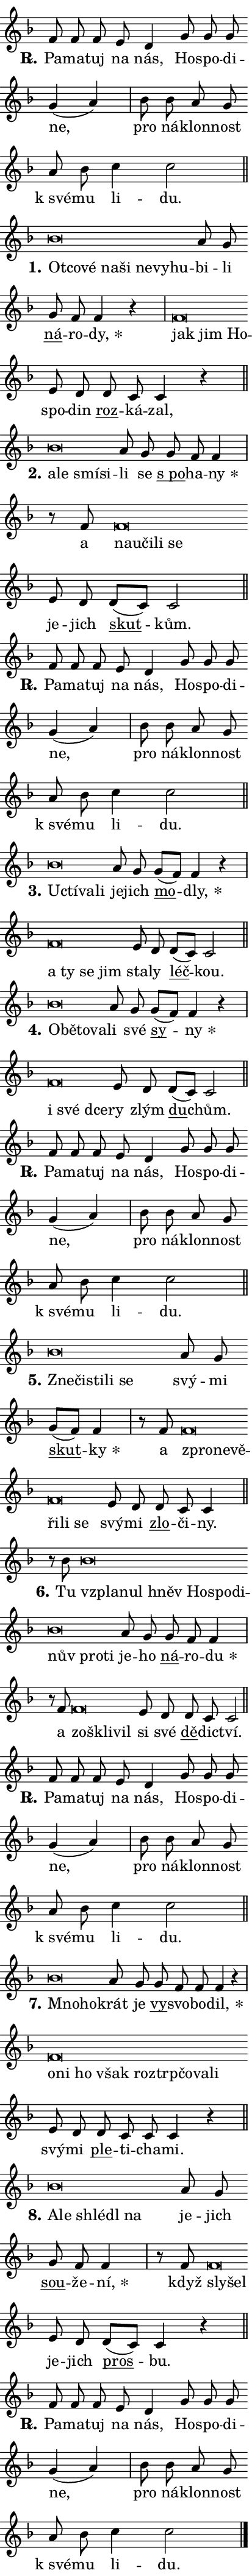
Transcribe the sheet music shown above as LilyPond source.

\version "2.24.0"
\header { tagline = "" }
\paper {
  indent = 0\cm
  top-margin = 0\cm
  right-margin = 0.13\cm % to fit lyric hyphens
  bottom-margin = 0\cm
  left-margin = 0\cm
  paper-width = 7\cm
  page-breaking = #ly:one-page-breaking
  system-system-spacing.basic-distance = #11
  score-system-spacing.basic-distance = #11
  ragged-last = ##f
}


%% Author: Thomas Morley
%% https://lists.gnu.org/archive/html/lilypond-user/2020-05/msg00002.html
#(define (line-position grob)
"Returns position of @var[grob} in current system:
   @code{'start}, if at first time-step
   @code{'end}, if at last time-step
   @code{'middle} otherwise
"
  (let* ((col (ly:item-get-column grob))
         (ln (ly:grob-object col 'left-neighbor))
         (rn (ly:grob-object col 'right-neighbor))
         (col-to-check-left (if (ly:grob? ln) ln col))
         (col-to-check-right (if (ly:grob? rn) rn col))
         (break-dir-left
           (and
             (ly:grob-property col-to-check-left 'non-musical #f)
             (ly:item-break-dir col-to-check-left)))
         (break-dir-right
           (and
             (ly:grob-property col-to-check-right 'non-musical #f)
             (ly:item-break-dir col-to-check-right))))
        (cond ((eqv? 1 break-dir-left) 'start)
              ((eqv? -1 break-dir-right) 'end)
              (else 'middle))))

#(define (tranparent-at-line-position vctor)
  (lambda (grob)
  "Relying on @code{line-position} select the relevant enry from @var{vctor}.
Used to determine transparency,"
    (case (line-position grob)
      ((end) (not (vector-ref vctor 0)))
      ((middle) (not (vector-ref vctor 1)))
      ((start) (not (vector-ref vctor 2))))))

noteHeadBreakVisibility =
#(define-music-function (break-visibility)(vector?)
"Makes @code{NoteHead}s transparent relying on @var{break-visibility}"
#{
  \override NoteHead.transparent =
    #(tranparent-at-line-position break-visibility)
#})

#(define delete-ledgers-for-transparent-note-heads
  (lambda (grob)
    "Reads whether a @code{NoteHead} is transparent.
If so this @code{NoteHead} is removed from @code{'note-heads} from
@var{grob}, which is supposed to be @code{LedgerLineSpanner}.
As a result ledgers are not printed for this @code{NoteHead}"
    (let* ((nhds-array (ly:grob-object grob 'note-heads))
           (nhds-list
             (if (ly:grob-array? nhds-array)
                 (ly:grob-array->list nhds-array)
                 '()))
           ;; Relies on the transparent-property being done before
           ;; Staff.LedgerLineSpanner.after-line-breaking is executed.
           ;; This is fragile ...
           (to-keep
             (remove
               (lambda (nhd)
                 (ly:grob-property nhd 'transparent #f))
               nhds-list)))
      ;; TODO find a better method to iterate over grob-arrays, similiar
      ;; to filter/remove etc for lists
      ;; For now rebuilt from scratch
      (set! (ly:grob-object grob 'note-heads)  '())
      (for-each
        (lambda (nhd)
          (ly:pointer-group-interface::add-grob grob 'note-heads nhd))
        to-keep))))

squashNotes = {
  \override NoteHead.X-extent = #'(-0.2 . 0.2)
  \override NoteHead.Y-extent = #'(-0.75 . 0)
  \override NoteHead.stencil =
    #(lambda (grob)
       (let ((pos (ly:grob-property grob 'staff-position)))
         (begin
           (if (< pos -7) (display "ERROR: Lower brevis then expected\n") (display "OK: Expected brevis position\n"))
           (if (<= pos -6) ly:text-interface::print ly:note-head::print))))
}
unSquashNotes = {
  \revert NoteHead.X-extent
  \revert NoteHead.Y-extent
  \revert NoteHead.stencil
}

hideNotes = \noteHeadBreakVisibility #begin-of-line-visible
unHideNotes = \noteHeadBreakVisibility #all-visible

% work-around for resetting accidentals
% https://lilypond.org/doc/v2.23/Documentation/notation/displaying-rhythms#unmetered-music
cadenzaMeasure = {
  \cadenzaOff
  \partial 1024 s1024
  \cadenzaOn
}

#(define-markup-command (accent layout props text) (markup?)
  "Underline accented syllable"
  (interpret-markup layout props
    #{\markup \override #'(offset . 4.3) \underline { #text }#}))

responsum = \markup \concat {
  "R" \hspace #-1.05 \path #0.1 #'((moveto 0 0.07) (lineto 0.9 0.8)) \hspace #0.05 "."
}

spaceSize = #0.6828661417322834 % exact space size for TeX Gyre Schola

\layout {
  \context {
    \Staff
    \remove "Time_signature_engraver"
    \override LedgerLineSpanner.after-line-breaking = #delete-ledgers-for-transparent-note-heads
  }
  \context {
    \Lyrics {
      \override LyricSpace.minimum-distance = \spaceSize
      \override LyricText.font-name = #"TeX Gyre Schola"
      \override LyricText.font-size = 1
      \override StanzaNumber.font-name = #"TeX Gyre Schola Bold"
      \override StanzaNumber.font-size = 1
    }
  }
  \context {
    \Score 
    \override NoteHead.text =
      #(lambda (grob) 
        (let ((pos (ly:grob-property grob 'staff-position)))
          #{\markup {
            \combine
              \halign #-0.55 \raise #(if (= pos -6) 0 0.5) \override #'(thickness . 2) \draw-line #'(3.2 . 0)
              \musicglyph "noteheads.sM1"
          }#}))
  }
}

% magnetic-lyrics.ily
%
%   written by
%     Jean Abou Samra <jean@abou-samra.fr>
%     Werner Lemberg <wl@gnu.org>
%
%   adapted by
%     Jiri Hon <jiri.hon@gmail.com>
%
% Version 2022-Apr-15

% https://www.mail-archive.com/lilypond-user@gnu.org/msg149350.html

#(define (Left_hyphen_pointer_engraver context)
   "Collect syllable-hyphen-syllable occurrences in lyrics and store
them in properties.  This engraver only looks to the left.  For
example, if the lyrics input is @code{foo -- bar}, it does the
following.

@itemize @bullet
@item
Set the @code{text} property of the @code{LyricHyphen} grob between
@q{foo} and @q{bar} to @code{foo}.

@item
Set the @code{left-hyphen} property of the @code{LyricText} grob with
text @q{foo} to the @code{LyricHyphen} grob between @q{foo} and
@q{bar}.
@end itemize

Use this auxiliary engraver in combination with the
@code{lyric-@/text::@/apply-@/magnetic-@/offset!} hook."
   (let ((hyphen #f)
         (text #f))
     (make-engraver
      (acknowledgers
       ((lyric-syllable-interface engraver grob source-engraver)
        (set! text grob)))
      (end-acknowledgers
       ((lyric-hyphen-interface engraver grob source-engraver)
        ;(when (not (grob::has-interface grob 'lyric-space-interface))
          (set! hyphen grob)));)
      ((stop-translation-timestep engraver)
       (when (and text hyphen)
         (ly:grob-set-object! text 'left-hyphen hyphen))
       (set! text #f)
       (set! hyphen #f)))))

#(define (lyric-text::apply-magnetic-offset! grob)
   "If the space between two syllables is less than the value in
property @code{LyricText@/.details@/.squash-threshold}, move the right
syllable to the left so that it gets concatenated with the left
syllable.

Use this function as a hook for
@code{LyricText@/.after-@/line-@/breaking} if the
@code{Left_@/hyphen_@/pointer_@/engraver} is active."
   (let ((hyphen (ly:grob-object grob 'left-hyphen #f)))
     (when hyphen
       (let ((left-text (ly:spanner-bound hyphen LEFT)))
         (when (grob::has-interface left-text 'lyric-syllable-interface)
           (let* ((common (ly:grob-common-refpoint grob left-text X))
                  (this-x-ext (ly:grob-extent grob common X))
                  (left-x-ext
                   (begin
                     ;; Trigger magnetism for left-text.
                     (ly:grob-property left-text 'after-line-breaking)
                     (ly:grob-extent left-text common X)))
                  ;; `delta` is the gap width between two syllables.
                  (delta (- (interval-start this-x-ext)
                            (interval-end left-x-ext)))
                  (details (ly:grob-property grob 'details))
                  (threshold (assoc-get 'squash-threshold details 0.2)))
             (when (< delta threshold)
               (let* (;; We have to manipulate the input text so that
                      ;; ligatures crossing syllable boundaries are not
                      ;; disabled.  For languages based on the Latin
                      ;; script this is essentially a beautification.
                      ;; However, for non-Western scripts it can be a
                      ;; necessity.
                      (lt (ly:grob-property left-text 'text))
                      (rt (ly:grob-property grob 'text))
                      (is-space (grob::has-interface hyphen 'lyric-space-interface))
                      (space (if is-space " " ""))
                      (extra-delta (if is-space spaceSize 0))
                      ;; Append new syllable.
                      (ltrt-space (if (and (string? lt) (string? rt))
                                (string-append lt space rt)
                                (make-concat-markup (list lt space rt))))
                      ;; Right-align `ltrt` to the right side.
                      (ltrt-space-markup (grob-interpret-markup
                               grob
                               (make-translate-markup
                                (cons (interval-length this-x-ext) 0)
                                (make-right-align-markup ltrt-space)))))
                 (begin
                   ;; Don't print `left-text`.
                   (ly:grob-set-property! left-text 'stencil #f)
                   ;; Set text and stencil (which holds all collected
                   ;; syllables so far) and shift it to the left.
                   (ly:grob-set-property! grob 'text ltrt-space)
                   (ly:grob-set-property! grob 'stencil ltrt-space-markup)
                   (ly:grob-translate-axis! grob (- (- delta extra-delta)) X))))))))))


#(define (lyric-hyphen::displace-bounds-first grob)
   ;; Make very sure this callback isn't triggered too early.
   (let ((left (ly:spanner-bound grob LEFT))
         (right (ly:spanner-bound grob RIGHT)))
     (ly:grob-property left 'after-line-breaking)
     (ly:grob-property right 'after-line-breaking)
     (ly:lyric-hyphen::print grob)))

squashThreshold = #0.4

\layout {
  \context {
    \Lyrics
    \consists #Left_hyphen_pointer_engraver
    \override LyricText.after-line-breaking =
      #lyric-text::apply-magnetic-offset!
    \override LyricHyphen.stencil = #lyric-hyphen::displace-bounds-first
    \override LyricText.details.squash-threshold = \squashThreshold
    \override LyricHyphen.minimum-distance = 0
    \override LyricHyphen.minimum-length = \squashThreshold
  }
}

squashText = \override LyricText.details.squash-threshold = 9999
unSquashText = \override LyricText.details.squash-threshold = \squashThreshold

leftText = \override LyricText.self-alignment-X = #LEFT
unLeftText = \revert LyricText.self-alignment-X

starOffset = #(lambda (grob) 
                (let ((x_offset (ly:self-alignment-interface::aligned-on-x-parent grob)))
                  (if (= x_offset 0) 0 (+ x_offset 1.2))))

star = #(define-music-function (syllable)(string?)
"Append star separator at the end of a syllable"
#{
  \once \override LyricText.X-offset = #starOffset
  \lyricmode { \markup {
    #syllable
    \override #'((font-name . "TeX Gyre Schola Bold")) \hspace #0.2 \lower #0.65 \larger "*"
  } }
#})

starAccent = #(define-music-function (syllable)(string?)
"Append star separator at the end of a syllable and make accent"
#{
  \once \override LyricText.X-offset = #starOffset
  \lyricmode { \markup {
    \accent #syllable
    \override #'((font-name . "TeX Gyre Schola Bold")) \hspace #0.2 \lower #0.65 \larger "*"
  } }
#})

breath = #(define-music-function (syllable)(string?)
"Append breathing indicator at the end of a syllable"
#{
  \lyricmode { \markup { #syllable "+" } }
#})

optionalBreath = #(define-music-function (syllable)(string?)
"Append optional breathing indicator at the end of a syllable"
#{
  \lyricmode { \markup { #syllable "(+)" } }
#})


\score {
    <<
        \new Voice = "melody" { \cadenzaOn \key f \major \relative { f'8 f f e d4 \bar "" g8 g g \bar "" g4( a) \cadenzaMeasure \bar "|" bes8 bes a g \bar "" a bes c4 c2 \cadenzaMeasure \bar "||" \break } }
        \new Lyrics \lyricsto "melody" { \lyricmode { \set stanza = \responsum
Pa -- ma -- tuj na nás, Ho -- spo -- di -- ne, pro ná -- klon -- nost "k své" -- mu li -- du. } }
    >>
    \layout {}
}

\score {
    <<
        \new Voice = "melody" { \cadenzaOn \key f \major \relative { \squashNotes bes'\breve*1/16 \hideNotes \breve*1/16 \bar "" \breve*1/16 \bar "" \breve*1/16 \bar "" \breve*1/16 \bar "" \breve*1/16 \bar "" \breve*1/16 \breve*1/16 \bar "" \unHideNotes \unSquashNotes a8 g \bar "" g f f4 r \cadenzaMeasure \bar "|" \squashNotes f\breve*1/16 \hideNotes \breve*1/16 \breve*1/16 \bar "" \unHideNotes \unSquashNotes e8 d \bar "" d c c4 r \cadenzaMeasure \bar "||" \break } }
        \new Lyrics \lyricsto "melody" { \lyricmode { \set stanza = "1."
\leftText Ot -- \squashText co -- vé na -- ši ne -- vy -- hu -- \unLeftText \unSquashText bi -- li \markup \accent ná -- ro -- \star dy, \leftText jak \squashText jim Ho -- \unLeftText \unSquashText spo -- din \markup \accent roz -- ká -- zal, } }
    >>
    \layout {}
}

\score {
    <<
        \new Voice = "melody" { \cadenzaOn \key f \major \relative { \squashNotes bes'\breve*1/16 \hideNotes \breve*1/16 \bar "" \breve*1/16 \breve*1/16 \bar "" \unHideNotes \unSquashNotes a8 g \bar "" g f f4 \cadenzaMeasure \bar "|" r8 f8 \squashNotes f\breve*1/16 \hideNotes \breve*1/16 \bar "" \breve*1/16 \bar "" \breve*1/16 \breve*1/16 \bar "" \unHideNotes \unSquashNotes e8 d \bar "" d[( c)] c2 \cadenzaMeasure \bar "||" \break } }
        \new Lyrics \lyricsto "melody" { \lyricmode { \set stanza = "2."
\leftText a -- \squashText le smí -- si -- \unLeftText \unSquashText li se \markup \accent "s po" -- ha -- \star ny a \leftText na -- \squashText u -- či -- li se \unLeftText \unSquashText je -- jich \markup \accent skut -- kům. } }
    >>
    \layout {}
}

\score {
    <<
        \new Voice = "melody" { \cadenzaOn \key f \major \relative { f'8 f f e d4 \bar "" g8 g g \bar "" g4( a) \cadenzaMeasure \bar "|" bes8 bes a g \bar "" a bes c4 c2 \cadenzaMeasure \bar "||" \break } }
        \new Lyrics \lyricsto "melody" { \lyricmode { \set stanza = \responsum
Pa -- ma -- tuj na nás, Ho -- spo -- di -- ne, pro ná -- klon -- nost "k své" -- mu li -- du. } }
    >>
    \layout {}
}

\score {
    <<
        \new Voice = "melody" { \cadenzaOn \key f \major \relative { \squashNotes bes'\breve*1/16 \hideNotes \breve*1/16 \bar "" \breve*1/16 \breve*1/16 \bar "" \unHideNotes \unSquashNotes a8 g \bar "" g[( f)] f4 r \cadenzaMeasure \bar "|" \squashNotes f\breve*1/16 \hideNotes \breve*1/16 \bar "" \breve*1/16 \breve*1/16 \bar "" \unHideNotes \unSquashNotes e8 d \bar "" d[( c)] c2 \cadenzaMeasure \bar "||" \break } }
        \new Lyrics \lyricsto "melody" { \lyricmode { \set stanza = "3."
\leftText U -- \squashText ctí -- va -- li \unLeftText \unSquashText je -- jich \markup \accent mo -- \star dly, \leftText a \squashText ty se jim \unLeftText \unSquashText sta -- ly \markup \accent léč -- kou. } }
    >>
    \layout {}
}

\score {
    <<
        \new Voice = "melody" { \cadenzaOn \key f \major \relative { \squashNotes bes'\breve*1/16 \hideNotes \breve*1/16 \bar "" \breve*1/16 \breve*1/16 \bar "" \unHideNotes \unSquashNotes a8 g \bar "" g[( f)] f4 r \cadenzaMeasure \bar "|" \squashNotes f\breve*1/16 \hideNotes \breve*1/16 \breve*1/16 \bar "" \unHideNotes \unSquashNotes e8 d \bar "" d[( c)] c2 \cadenzaMeasure \bar "||" \break } }
        \new Lyrics \lyricsto "melody" { \lyricmode { \set stanza = "4."
\leftText O -- \squashText bě -- to -- va -- \unLeftText \unSquashText li své \markup \accent sy -- \star ny \leftText i \squashText své dce -- \unLeftText \unSquashText ry zlým \markup \accent du -- chům. } }
    >>
    \layout {}
}

\score {
    <<
        \new Voice = "melody" { \cadenzaOn \key f \major \relative { f'8 f f e d4 \bar "" g8 g g \bar "" g4( a) \cadenzaMeasure \bar "|" bes8 bes a g \bar "" a bes c4 c2 \cadenzaMeasure \bar "||" \break } }
        \new Lyrics \lyricsto "melody" { \lyricmode { \set stanza = \responsum
Pa -- ma -- tuj na nás, Ho -- spo -- di -- ne, pro ná -- klon -- nost "k své" -- mu li -- du. } }
    >>
    \layout {}
}

\score {
    <<
        \new Voice = "melody" { \cadenzaOn \key f \major \relative { \squashNotes bes'\breve*1/16 \hideNotes \breve*1/16 \bar "" \breve*1/16 \bar "" \breve*1/16 \breve*1/16 \bar "" \unHideNotes \unSquashNotes a8 g \bar "" g[( f)] f4 \cadenzaMeasure \bar "|" r8 f8 \squashNotes f\breve*1/16 \hideNotes \breve*1/16 \bar "" \breve*1/16 \bar "" \breve*1/16 \bar "" \breve*1/16 \breve*1/16 \bar "" \unHideNotes \unSquashNotes e8 d \bar "" d c c4 \cadenzaMeasure \bar "||" \break } }
        \new Lyrics \lyricsto "melody" { \lyricmode { \set stanza = "5."
\leftText Zne -- \squashText či -- sti -- li se \unLeftText \unSquashText svý -- mi \markup \accent skut -- \star ky a \leftText zpro -- \squashText ne -- vě -- ři -- li se \unLeftText \unSquashText svý -- mi \markup \accent zlo -- či -- ny. } }
    >>
    \layout {}
}

\score {
    <<
        \new Voice = "melody" { \cadenzaOn \key f \major \relative { r8 bes'8 \squashNotes bes\breve*1/16 \hideNotes \breve*1/16 \bar "" \breve*1/16 \bar "" \breve*1/16 \bar "" \breve*1/16 \bar "" \breve*1/16 \bar "" \breve*1/16 \bar "" \breve*1/16 \breve*1/16 \bar "" \unHideNotes \unSquashNotes a8 g \bar "" g f f4 \cadenzaMeasure \bar "|" r8 f8 \squashNotes f\breve*1/16 \hideNotes \breve*1/16 \breve*1/16 \bar "" \unHideNotes \unSquashNotes e8 d \bar "" d c c2 \cadenzaMeasure \bar "||" \break } }
        \new Lyrics \lyricsto "melody" { \lyricmode { \set stanza = "6."
Tu \leftText vzpla -- \squashText nul hněv Ho -- spo -- di -- nův pro -- ti \unLeftText \unSquashText je -- ho \markup \accent ná -- ro -- \star du a \leftText zoš -- \squashText kli -- vil \unLeftText \unSquashText si své \markup \accent dě -- dic -- tví. } }
    >>
    \layout {}
}

\score {
    <<
        \new Voice = "melody" { \cadenzaOn \key f \major \relative { f'8 f f e d4 \bar "" g8 g g \bar "" g4( a) \cadenzaMeasure \bar "|" bes8 bes a g \bar "" a bes c4 c2 \cadenzaMeasure \bar "||" \break } }
        \new Lyrics \lyricsto "melody" { \lyricmode { \set stanza = \responsum
Pa -- ma -- tuj na nás, Ho -- spo -- di -- ne, pro ná -- klon -- nost "k své" -- mu li -- du. } }
    >>
    \layout {}
}

\score {
    <<
        \new Voice = "melody" { \cadenzaOn \key f \major \relative { \squashNotes bes'\breve*1/16 \hideNotes \breve*1/16 \bar "" \unHideNotes \unSquashNotes a8 g \bar "" g f f f4 r \cadenzaMeasure \bar "|" \squashNotes f\breve*1/16 \hideNotes \breve*1/16 \bar "" \breve*1/16 \bar "" \breve*1/16 \bar "" \breve*1/16 \bar "" \breve*1/16 \bar "" \breve*1/16 \bar "" \breve*1/16 \breve*1/16 \bar "" \unHideNotes \unSquashNotes e8 d \bar "" d c c c4 r \cadenzaMeasure \bar "||" \break } }
        \new Lyrics \lyricsto "melody" { \lyricmode { \set stanza = "7."
\leftText Mno -- \squashText ho -- \unLeftText \unSquashText krát je \markup \accent vy -- svo -- bo -- \star dil, \leftText o -- \squashText ni ho však roz -- trp -- čo -- va -- li \unLeftText \unSquashText svý -- mi \markup \accent ple -- ti -- cha -- mi. } }
    >>
    \layout {}
}

\score {
    <<
        \new Voice = "melody" { \cadenzaOn \key f \major \relative { \squashNotes bes'\breve*1/16 \hideNotes \breve*1/16 \bar "" \breve*1/16 \bar "" \breve*1/16 \breve*1/16 \bar "" \unHideNotes \unSquashNotes a8 g \bar "" g f f4 \cadenzaMeasure \bar "|" r8 f8 \squashNotes f\breve*1/16 \hideNotes \breve*1/16 \bar "" \unHideNotes \unSquashNotes e8 d \bar "" d[( c)] c4 r \cadenzaMeasure \bar "||" \break } }
        \new Lyrics \lyricsto "melody" { \lyricmode { \set stanza = "8."
\leftText A -- \squashText le shlé -- dl na \unLeftText \unSquashText je -- jich \markup \accent sou -- že -- \star ní, když \leftText sly -- \squashText šel \unLeftText \unSquashText je -- jich \markup \accent pros -- bu. } }
    >>
    \layout {}
}

\score {
    <<
        \new Voice = "melody" { \cadenzaOn \key f \major \relative { f'8 f f e d4 \bar "" g8 g g \bar "" g4( a) \cadenzaMeasure \bar "|" bes8 bes a g \bar "" a bes c4 c2 \cadenzaMeasure \bar "||" \break } \bar "|." }
        \new Lyrics \lyricsto "melody" { \lyricmode { \set stanza = \responsum
Pa -- ma -- tuj na nás, Ho -- spo -- di -- ne, pro ná -- klon -- nost "k své" -- mu li -- du. } }
    >>
    \layout {}
}
